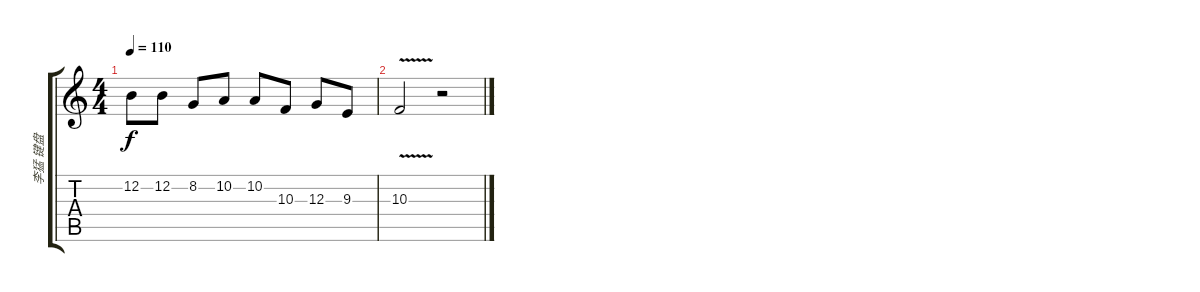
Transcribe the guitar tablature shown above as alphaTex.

\track ("李猛 键盘" "李猛 键盘") {instrument panflute}
\staff {score tabs}
\tuning (E4 B3 G3 D3 A2 E2) {hide}
\ts (4 4)
\tempo 110
\clef g2
\ks c
12.2.8{dy f} 12.2.8 8.2.8 10.2.8 10.2.8 10.3.8 12.3.8 9.3.8 |
10.3{v}.2 r.2
